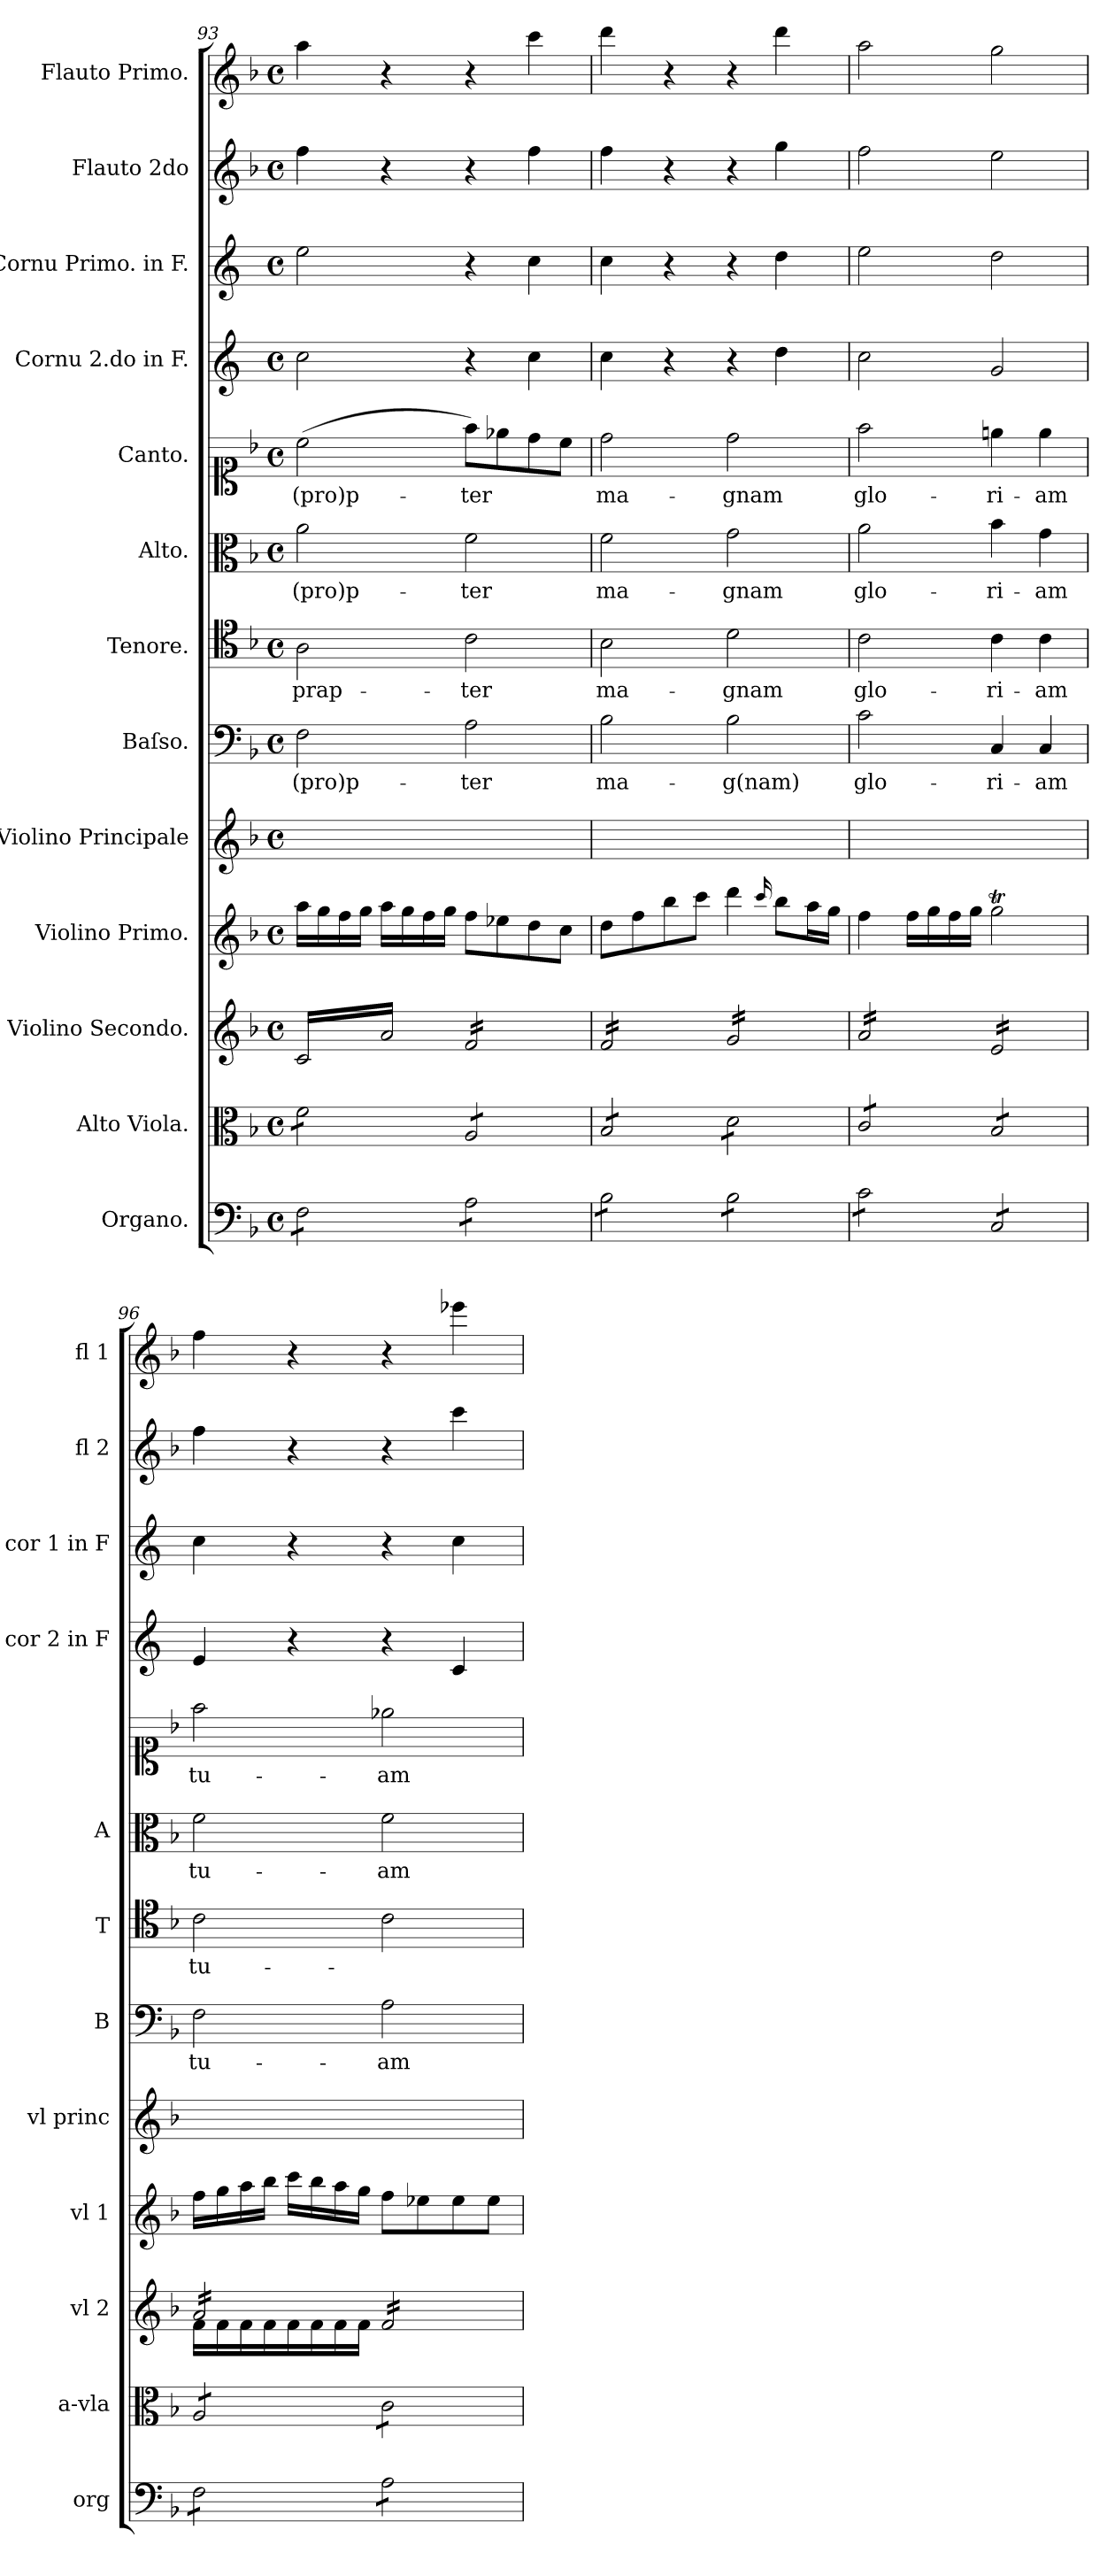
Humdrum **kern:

**kern	**kern	**kern	**kern	**kern	**kern	**text	**kern	**text	**kern	**text	**kern	**text	**kern	**kern	**kern	**kern
*part13	*part12	*part11	*part10	*part9	*part8	*part8	*part7	*part7	*part6	*part6	*part5	*part5	*part4	*part3	*part2	*part1
*staff13	*staff12	*staff11	*staff10	*staff9	*staff8	*staff8	*staff7	*staff7	*staff6	*staff6	*staff5	*staff5	*staff4	*staff3	*staff2	*staff1
*I"Organo.	*I"Alto Viola.	*I"Violino Secondo.	*I"Violino Primo.	*I"Violino Principale	*I"Baſso.	*	*I"Tenore.	*	*I"Alto.	*	*I"Canto.	*	*I"Cornu 2.do in F.	*I"Cornu Primo. in F.	*I"Flauto 2do	*I"Flauto Primo.
*I'org	*I'a-vla	*I'vl 2	*I'vl 1	*I'vl princ	*I'B	*	*I'T	*	*I'A	*	*	*	*I'cor 2 in F	*I'cor 1 in F	*I'fl 2	*I'fl 1
*clefF4	*clefC3	*clefG2	*clefG2	*clefG2	*clefF4	*	*clefC4	*	*clefC3	*	*clefC1	*	*clefG2	*clefG2	*clefG2	*clefG2
*	*	*	*	*	*	*	*	*	*	*	*	*	*ITrd4c7	*ITrd4c7	*	*
*k[b-]	*k[b-]	*k[b-]	*k[b-]	*k[b-]	*k[b-]	*	*k[b-]	*	*k[b-]	*	*k[b-]	*	*k[b-]	*k[b-]	*k[b-]	*k[b-]
*F:	*F:	*F:	*F:	*F:	*F:	*	*F:	*	*F:	*	*F:	*	*	*	*F:	*F:
*M4/4	*M4/4	*M4/4	*M4/4	*M4/4	*M4/4	*	*M4/4	*	*M4/4	*	*M4/4	*	*M4/4	*M4/4	*M4/4	*M4/4
*met(c)	*met(c)	*met(c)	*met(c)	*met(c)	*met(c)	*	*met(c)	*	*met(c)	*	*met(c)	*	*met(c)	*met(c)	*met(c)	*met(c)
=93	=93	=93	=93	=93	=93	=93	=93	=93	=93	=93	=93	=93	=93	=93	=93	=93
*tremolo	*	*	*	*	*	*	*	*	*	*	*	*	*	*	*	*
*	*tremolo	*	*	*	*	*	*	*	*	*	*	*	*	*	*	*
*	*	*tremolo	*	*	*	*	*	*	*	*	*	*	*	*	*	*
8F\L	8f\L	16c/LL	16aa\LL	1ryy	2F\	(pro)p-	2A\	prap-	2a\	(pro)p-	(2cc\	(pro)p-	2f\	2a\	4ff\	4aa\
.	.	16a/	16gg\	.	.	.	.	.	.	.	.	.	.	.	.	.
8F\	8f\	16c/	16ff\	.	.	.	.	.	.	.	.	.	.	.	.	.
.	.	16a/	16gg\JJ	.	.	.	.	.	.	.	.	.	.	.	.	.
8F\	8f\	16c/	16aa\LL	.	.	.	.	.	.	.	.	.	.	.	4r	4r
.	.	16a/	16gg\	.	.	.	.	.	.	.	.	.	.	.	.	.
8F\J	8f\J	16c/	16ff\	.	.	.	.	.	.	.	.	.	.	.	.	.
.	.	16a/JJ	16gg\JJ	.	.	.	.	.	.	.	.	.	.	.	.	.
8A\L	8A/L	16f/LL	8ff\L	.	2A\	-ter	2c\	-ter	2f\	-ter	8ff\L)	-ter	4r	4r	4r	4r
.	.	16f/	.	.	.	.	.	.	.	.	.	.	.	.	.	.
8A\	8A/	16f/	8ee-X\	.	.	.	.	.	.	.	8ee-X\	.	.	.	.	.
.	.	16f/	.	.	.	.	.	.	.	.	.	.	.	.	.	.
8A\	8A/	16f/	8dd\	.	.	.	.	.	.	.	8dd\	.	4f\	4f\	4ff\	4ccc\
.	.	16f/	.	.	.	.	.	.	.	.	.	.	.	.	.	.
8A\J	8A/J	16f/	8cc\J	.	.	.	.	.	.	.	8cc\J	.	.	.	.	.
.	.	16f/JJ	.	.	.	.	.	.	.	.	.	.	.	.	.	.
=94	=94	=94	=94	=94	=94	=94	=94	=94	=94	=94	=94	=94	=94	=94	=94	=94
8B-\L	8B-/L	16f/LL	8dd\L	1ryy	2B-\	ma-	2B-\	ma-	2f\	ma-	2dd\	ma-	4f\	4f\	4ff\	4ddd\
.	.	16f/	.	.	.	.	.	.	.	.	.	.	.	.	.	.
8B-\	8B-/	16f/	8ff\	.	.	.	.	.	.	.	.	.	.	.	.	.
.	.	16f/	.	.	.	.	.	.	.	.	.	.	.	.	.	.
8B-\	8B-/	16f/	8bb-\	.	.	.	.	.	.	.	.	.	4r	4r	4r	4r
.	.	16f/	.	.	.	.	.	.	.	.	.	.	.	.	.	.
8B-\J	8B-/J	16f/	8ccc\J	.	.	.	.	.	.	.	.	.	.	.	.	.
.	.	16f/JJ	.	.	.	.	.	.	.	.	.	.	.	.	.	.
8B-\L	8d\L	16g/LL	4ddd\	.	2B-\	-g(nam)	2d\	-gnam	2g\	-gnam	2dd\	-gnam	4r	4r	4r	4r
.	.	16g/	.	.	.	.	.	.	.	.	.	.	.	.	.	.
8B-\	8d\	16g/	.	.	.	.	.	.	.	.	.	.	.	.	.	.
.	.	16g/	.	.	.	.	.	.	.	.	.	.	.	.	.	.
.	.	.	16qqccc/	.	.	.	.	.	.	.	.	.	.	.	.	.
8B-\	8d\	16g/	8bb-\L	.	.	.	.	.	.	.	.	.	4g\	4g\	4gg\	4ddd\
.	.	16g/	.	.	.	.	.	.	.	.	.	.	.	.	.	.
8B-\J	8d\J	16g/	16aa\L	.	.	.	.	.	.	.	.	.	.	.	.	.
.	.	16g/JJ	16gg\JJ	.	.	.	.	.	.	.	.	.	.	.	.	.
=95	=95	=95	=95	=95	=95	=95	=95	=95	=95	=95	=95	=95	=95	=95	=95	=95
8c\L	8c/L	16a/LL	4ff\	1ryy	2c\	glo-	2c\	glo-	2a\	glo-	2ff\	glo-	2f\	2a\	2ff\	2aa\
.	.	16a/	.	.	.	.	.	.	.	.	.	.	.	.	.	.
8c\	8c/	16a/	.	.	.	.	.	.	.	.	.	.	.	.	.	.
.	.	16a/	.	.	.	.	.	.	.	.	.	.	.	.	.	.
8c\	8c/	16a/	16ff\LL	.	.	.	.	.	.	.	.	.	.	.	.	.
.	.	16a/	16gg\	.	.	.	.	.	.	.	.	.	.	.	.	.
8c\J	8c/J	16a/	16ff\	.	.	.	.	.	.	.	.	.	.	.	.	.
.	.	16a/JJ	16gg\JJ	.	.	.	.	.	.	.	.	.	.	.	.	.
8C/L	8B-/L	16e/LL	2ggT\	.	4C/	-ri-	4c\	-ri-	4b-\	-ri-	4een\	-ri-	2c/	2g\	2ee\	2gg\
.	.	16e/	.	.	.	.	.	.	.	.	.	.	.	.	.	.
8C/	8B-/	16e/	.	.	.	.	.	.	.	.	.	.	.	.	.	.
.	.	16e/	.	.	.	.	.	.	.	.	.	.	.	.	.	.
8C/	8B-/	16e/	.	.	4C/	-am	4c\	-am	4g\	-am	4ee\	-am	.	.	.	.
.	.	16e/	.	.	.	.	.	.	.	.	.	.	.	.	.	.
8C/J	8B-/J	16e/	.	.	.	.	.	.	.	.	.	.	.	.	.	.
.	.	16e/JJ	.	.	.	.	.	.	.	.	.	.	.	.	.	.
=96	=96	=96	=96	=96	=96	=96	=96	=96	=96	=96	=96	=96	=96	=96	=96	=96
*	*	*^	*	*	*	*	*	*	*	*	*	*	*	*	*	*
8F\L	8A/L	16a/LL	16f\LL	16ff\LL	1ryy	2F\	tu-	2c\	tu-	2f\	tu-	2ff\	tu-	4A/	4f\	4ff\	4ff\
.	.	16a/	16f\	16gg\	.	.	.	.	.	.	.	.	.	.	.	.	.
8F\	8A/	16a/	16f\	16aa\	.	.	.	.	.	.	.	.	.	.	.	.	.
.	.	16a/	16f\	16bb-\JJ	.	.	.	.	.	.	.	.	.	.	.	.	.
8F\	8A/	16a/	16f\	16ccc\LL	.	.	.	.	.	.	.	.	.	4r	4r	4r	4r
.	.	16a/	16f\	16bb-\	.	.	.	.	.	.	.	.	.	.	.	.	.
8F\J	8A/J	16a/	16f\	16aa\	.	.	.	.	.	.	.	.	.	.	.	.	.
.	.	16a/JJ	16f\JJ	16gg\JJ	.	.	.	.	.	.	.	.	.	.	.	.	.
8A\L	8c\L	16f/LL	2ryy	8ff\L	.	2A\	-am	2c\	.	2f\	-am	2ee-X\	-am	4r	4r	4r	4r
.	.	16f/	.	.	.	.	.	.	.	.	.	.	.	.	.	.	.
8A\	8c\	16f/	.	8ee-X\	.	.	.	.	.	.	.	.	.	.	.	.	.
.	.	16f/	.	.	.	.	.	.	.	.	.	.	.	.	.	.	.
8A\	8c\	16f/	.	8ee-\	.	.	.	.	.	.	.	.	.	4F/	4f\	4ccc\	4eee-X\
.	.	16f/	.	.	.	.	.	.	.	.	.	.	.	.	.	.	.
8A\J	8c\J	16f/	.	8ee-\J	.	.	.	.	.	.	.	.	.	.	.	.	.
*	*Xtremolo	*	*	*	*	*	*	*	*	*	*	*	*	*	*	*	*
*Xtremolo	*	*	*	*	*	*	*	*	*	*	*	*	*	*	*	*	*
.	.	16f/JJ	.	.	.	.	.	.	.	.	.	.	.	.	.	.	.
*	*	*Xtremolo	*	*	*	*	*	*	*	*	*	*	*	*	*	*	*
*	*	*v	*v	*	*	*	*	*	*	*	*	*	*	*	*	*	*
=	=	=	=	=	=	=	=	=	=	=	=	=	=	=	=	=
*-	*-	*-	*-	*-	*-	*-	*-	*-	*-	*-	*-	*-	*-	*-	*-	*-
